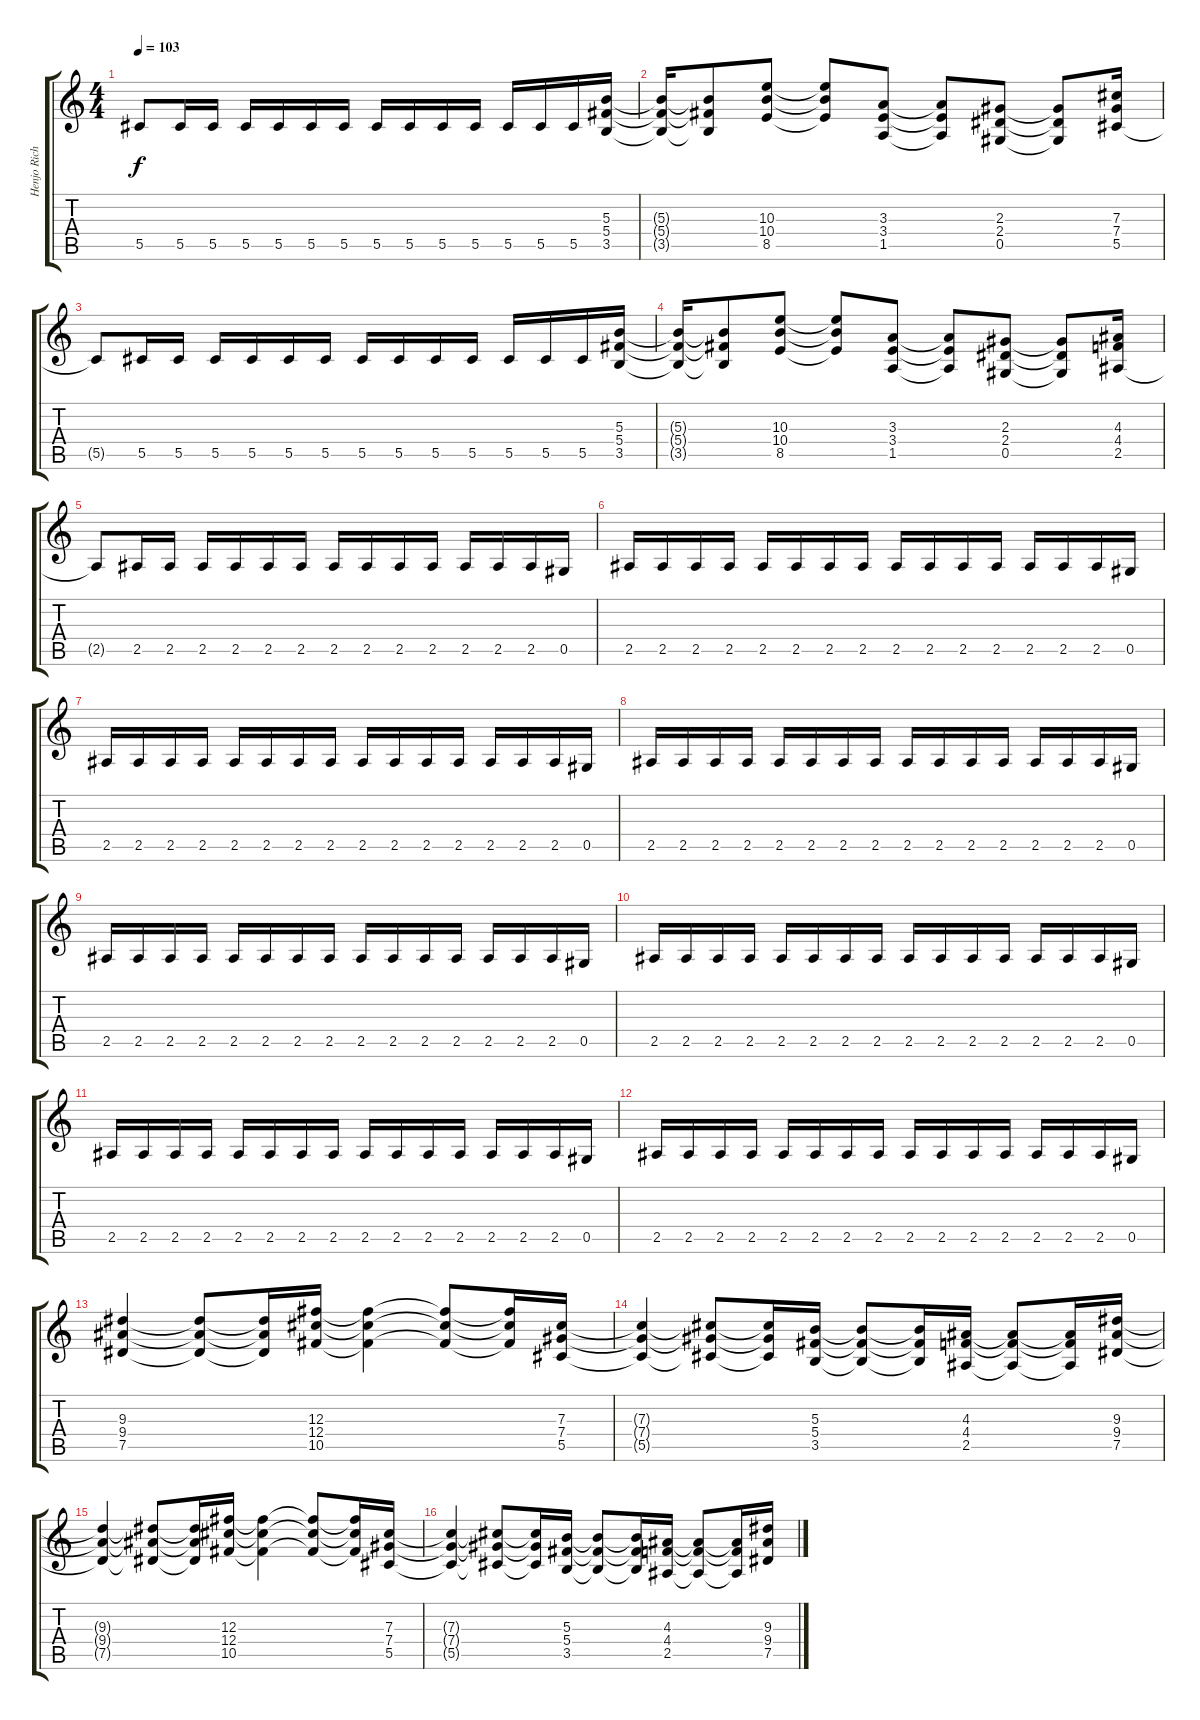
\track ("Henjo Richter - Guitar" "Henjo Rich") {instrument overdrivenguitar}
\staff {score tabs}
\tuning (Eb4 Bb3 Gb3 Db3 Ab2 Eb2) {hide}
\ts (4 4)
\tempo 103
\clef g2
\ks c
5.5{t}.8{dy f} 5.5.16 5.5.16 5.5.16 5.5.16 5.5.16 5.5.16 5.5.16 5.5.16 5.5.16 5.5.16 5.5.16 5.5.16 5.5.16 (5.3 5.4 3.5).16 |
(5.3{t} 5.4{t} 3.5{t}).16 (5.3{t} 5.4{t} 3.5{t}).8 (10.3 10.4 8.5).8 (10.3{t} 10.4{t} 8.5{t}).8 (3.3 3.4 1.5).8 (3.3{t} 3.4{t} 1.5{t}).8 (2.3 2.4 0.5).8 (2.3{t} 2.4{t} 0.5{t}).8 (7.3 7.4 5.5).16 |
5.5{t}.8 5.5.16 5.5.16 5.5.16 5.5.16 5.5.16 5.5.16 5.5.16 5.5.16 5.5.16 5.5.16 5.5.16 5.5.16 5.5.16 (5.3 5.4 3.5).16 |
(5.3{t} 5.4{t} 3.5{t}).16 (5.3{t} 5.4{t} 3.5{t}).8 (10.3 10.4 8.5).8 (10.3{t} 10.4{t} 8.5{t}).8 (3.3 3.4 1.5).8 (3.3{t} 3.4{t} 1.5{t}).8 (2.3 2.4 0.5).8 (2.3{t} 2.4{t} 0.5{t}).8 (4.3 4.4 2.5).16 |
2.5{t}.8 2.5.16 2.5.16 2.5.16 2.5.16 2.5.16 2.5.16 2.5.16 2.5.16 2.5.16 2.5.16 2.5.16 2.5.16 2.5.16 0.5.16 |
2.5.16 2.5.16 2.5.16 2.5.16 2.5.16 2.5.16 2.5.16 2.5.16 2.5.16 2.5.16 2.5.16 2.5.16 2.5.16 2.5.16 2.5.16 0.5.16 |
2.5.16 2.5.16 2.5.16 2.5.16 2.5.16 2.5.16 2.5.16 2.5.16 2.5.16 2.5.16 2.5.16 2.5.16 2.5.16 2.5.16 2.5.16 0.5.16 |
2.5.16 2.5.16 2.5.16 2.5.16 2.5.16 2.5.16 2.5.16 2.5.16 2.5.16 2.5.16 2.5.16 2.5.16 2.5.16 2.5.16 2.5.16 0.5.16 |
2.5.16 2.5.16 2.5.16 2.5.16 2.5.16 2.5.16 2.5.16 2.5.16 2.5.16 2.5.16 2.5.16 2.5.16 2.5.16 2.5.16 2.5.16 0.5.16 |
2.5.16 2.5.16 2.5.16 2.5.16 2.5.16 2.5.16 2.5.16 2.5.16 2.5.16 2.5.16 2.5.16 2.5.16 2.5.16 2.5.16 2.5.16 0.5.16 |
2.5.16 2.5.16 2.5.16 2.5.16 2.5.16 2.5.16 2.5.16 2.5.16 2.5.16 2.5.16 2.5.16 2.5.16 2.5.16 2.5.16 2.5.16 0.5.16 |
2.5.16 2.5.16 2.5.16 2.5.16 2.5.16 2.5.16 2.5.16 2.5.16 2.5.16 2.5.16 2.5.16 2.5.16 2.5.16 2.5.16 2.5.16 0.5.16 |
(9.3 9.4 7.5).4 (9.3{t} 9.4{t} 7.5{t}).8 (9.3{t} 9.4{t} 7.5{t}).16 (12.3 12.4 10.5).16 (12.3{t} 12.4{t} 10.5{t}).4 (12.3{t} 12.4{t} 10.5{t}).8 (12.3{t} 12.4{t} 10.5{t}).16 (7.3 7.4 5.5).16 |
(7.3{t} 7.4{t} 5.5{t}).4 (7.3{t} 7.4{t} 5.5{t}).8 (7.3{t} 7.4{t} 5.5{t}).16 (5.3 5.4 3.5).16 (5.3{t} 5.4{t} 3.5{t}).8 (5.3{t} 5.4{t} 3.5{t}).16 (4.3 4.4 2.5).16 (4.3{t} 4.4{t} 2.5{t}).8 (4.3{t} 4.4{t} 2.5{t}).16 (9.3 9.4 7.5).16 |
(9.3{t} 9.4{t} 7.5{t}).4 (9.3{t} 9.4{t} 7.5{t}).8 (9.3{t} 9.4{t} 7.5{t}).16 (12.3 12.4 10.5).16 (12.3{t} 12.4{t} 10.5{t}).4 (12.3{t} 12.4{t} 10.5{t}).8 (12.3{t} 12.4{t} 10.5{t}).16 (7.3 7.4 5.5).16 |
(7.3{t} 7.4{t} 5.5{t}).4 (7.3{t} 7.4{t} 5.5{t}).8 (7.3{t} 7.4{t} 5.5{t}).16 (5.3 5.4 3.5).16 (5.3{t} 5.4{t} 3.5{t}).8 (5.3{t} 5.4{t} 3.5{t}).16 (4.3 4.4 2.5).16 (4.3{t} 4.4{t} 2.5{t}).8 (4.3{t} 4.4{t} 2.5{t}).16 (9.3 9.4 7.5).16
